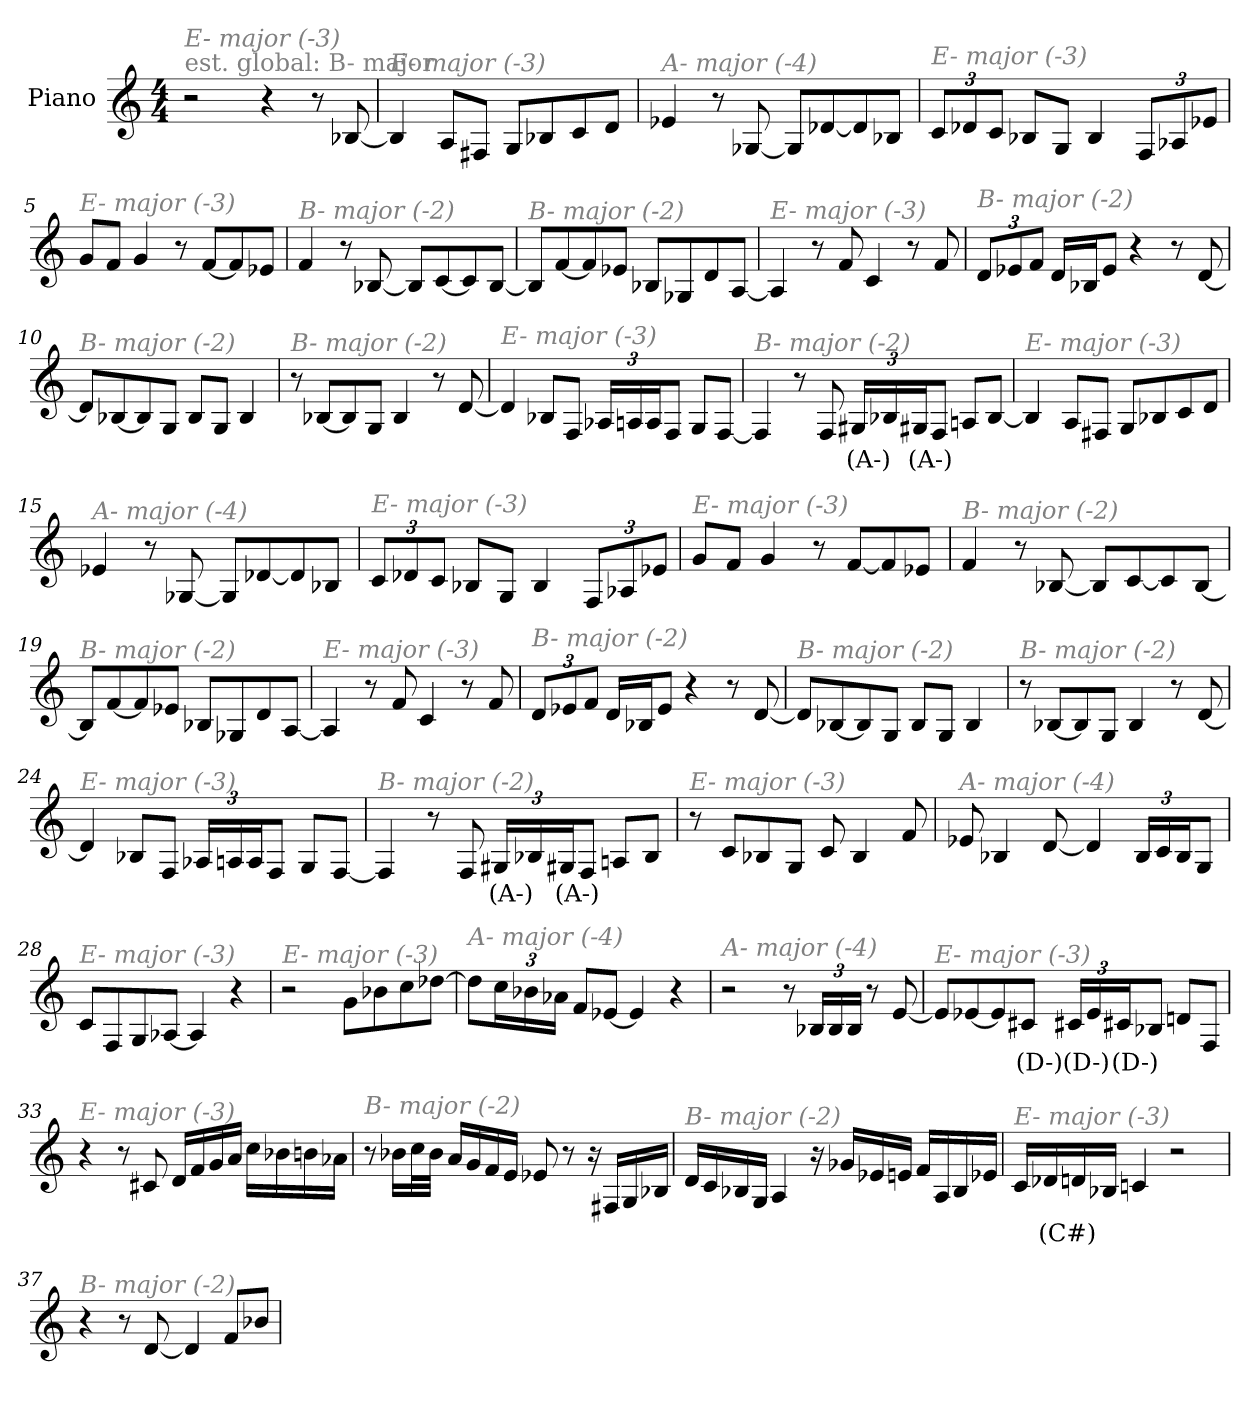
**kern	**text
*part1	*part1
*staff1	*staff1
*I"Piano	*
*I'Pno	*
*clefG2	*
*k[]	*
*M4/4	*
*MM184	*
=1	=1
!LO:TX:a:color=#808080:t=est. global&colon; B- major	!
!LO:TX:i:color=#808080:t=E- major (-3)	!
2r	.
4r	.
8r	.
[8B-X/	.
=2	=2
!LO:TX:i:color=#808080:t=E- major (-3)	!
4B-/]	.
8A/L	.
8F#X/J	.
8G/L	.
8B-X/	.
8c/	.
8d/J	.
=3	=3
!LO:TX:i:color=#808080:t=A- major (-4)	!
4e-X/	.
8r	.
[8G-X/	.
8G-/L]	.
[8d-X/	.
8d-/]	.
8B-X/J	.
=4	=4
*Xbrackettup	*
!LO:TX:i:color=#808080:t=E- major (-3)	!
12c/L	.
12d-X/	.
12c/J	.
8B-X/L	.
8G/J	.
4B-/	.
12F/L	.
12A-X/	.
12e-X/J	.
!!LO:LB:g=z
=5	=5
!LO:TX:i:color=#808080:t=E- major (-3)	!
8g/L	.
8f/J	.
4g/	.
8r	.
[8f/L	.
8f/]	.
8e-X/J	.
=6	=6
!LO:TX:i:color=#808080:t=B- major (-2)	!
4f/	.
8r	.
[8B-X/	.
8B-/L]	.
[8c/	.
8c/]	.
[8B-/J	.
=7	=7
!LO:TX:i:color=#808080:t=B- major (-2)	!
8B-/L]	.
[8f/	.
8f/]	.
8e-X/J	.
8B-X/L	.
8G-X/	.
8d/	.
[8A/J	.
=8	=8
!LO:TX:i:color=#808080:t=E- major (-3)	!
4A/]	.
8r	.
8f/	.
4c/	.
8r	.
8f/	.
!!LO:LB:g=z
=9	=9
!LO:TX:i:color=#808080:t=B- major (-2)	!
12d/L	.
12e-X/	.
12f/J	.
16d/LL	.
16B-X/J	.
8e-/J	.
4r	.
8r	.
[8d/	.
=10	=10
!LO:TX:i:color=#808080:t=B- major (-2)	!
8d/L]	.
[8B-X/	.
8B-/]	.
8G/J	.
8B-/L	.
8G/J	.
4B-/	.
=11	=11
!LO:TX:i:color=#808080:t=B- major (-2)	!
8r	.
[8B-X/L	.
8B-/]	.
8G/J	.
4B-/	.
8r	.
[8d/	.
=12	=12
!LO:TX:i:color=#808080:t=E- major (-3)	!
4d/]	.
8B-X/L	.
8F/J	.
24A-X/LL	.
24An/	.
24A/J	.
8F/J	.
8G/L	.
[8F/J	.
!!LO:LB:g=z
=13	=13
!LO:TX:i:color=#808080:t=B- major (-2)	!
4F/]	.
8r	.
8F/	.
24G#Xi/LL	(A-)
24B-X/	.
24G#Xi/J	(A-)
8F/J	.
8An/L	.
[8B-/J	.
=14	=14
!LO:TX:i:color=#808080:t=E- major (-3)	!
4B-/]	.
8A/L	.
8F#X/J	.
8G/L	.
8B-X/	.
8c/	.
8d/J	.
=15	=15
!LO:TX:i:color=#808080:t=A- major (-4)	!
4e-X/	.
8r	.
[8G-X/	.
8G-/L]	.
[8d-X/	.
8d-/]	.
8B-X/J	.
!!LO:LB:g=z
=16	=16
!LO:TX:i:color=#808080:t=E- major (-3)	!
12c/L	.
12d-X/	.
12c/J	.
8B-X/L	.
8G/J	.
4B-/	.
12F/L	.
12A-X/	.
12e-X/J	.
=17	=17
!LO:TX:i:color=#808080:t=E- major (-3)	!
8g/L	.
8f/J	.
4g/	.
8r	.
[8f/L	.
8f/]	.
8e-X/J	.
=18	=18
!LO:TX:i:color=#808080:t=B- major (-2)	!
4f/	.
8r	.
[8B-X/	.
8B-/L]	.
[8c/	.
8c/]	.
[8B-/J	.
=19	=19
!LO:TX:i:color=#808080:t=B- major (-2)	!
8B-/L]	.
[8f/	.
8f/]	.
8e-X/J	.
8B-X/L	.
8G-X/	.
8d/	.
[8A/J	.
!!LO:LB:g=z
=20	=20
!LO:TX:i:color=#808080:t=E- major (-3)	!
4A/]	.
8r	.
8f/	.
4c/	.
8r	.
8f/	.
=21	=21
!LO:TX:i:color=#808080:t=B- major (-2)	!
12d/L	.
12e-X/	.
12f/J	.
16d/LL	.
16B-X/J	.
8e-/J	.
4r	.
8r	.
[8d/	.
=22	=22
!LO:TX:i:color=#808080:t=B- major (-2)	!
8d/L]	.
[8B-X/	.
8B-/]	.
8G/J	.
8B-/L	.
8G/J	.
4B-/	.
=23	=23
!LO:TX:i:color=#808080:t=B- major (-2)	!
8r	.
[8B-X/L	.
8B-/]	.
8G/J	.
4B-/	.
8r	.
[8d/	.
!!LO:LB:g=z
=24	=24
!LO:TX:i:color=#808080:t=E- major (-3)	!
4d/]	.
8B-X/L	.
8F/J	.
24A-X/LL	.
24An/	.
24A/J	.
8F/J	.
8G/L	.
[8F/J	.
=25	=25
!LO:TX:i:color=#808080:t=B- major (-2)	!
4F/]	.
8r	.
8F/	.
24G#Xi/LL	(A-)
24B-X/	.
24G#Xi/J	(A-)
8F/J	.
8An/L	.
8B-/J	.
=26	=26
!LO:TX:i:color=#808080:t=E- major (-3)	!
8r	.
8c/L	.
8B-X/	.
8G/J	.
8c/	.
4B-/	.
8f/	.
!!LO:LB:g=z
=27	=27
!LO:TX:i:color=#808080:t=A- major (-4)	!
8e-X/	.
4B-X/	.
[8d/	.
4d/]	.
24B-/LL	.
24c/	.
24B-/J	.
8G/J	.
=28	=28
!LO:TX:i:color=#808080:t=E- major (-3)	!
8c/L	.
8F/	.
8G/	.
[8A-X/J	.
4A-/]	.
4r	.
=29	=29
!LO:TX:i:color=#808080:t=E- major (-3)	!
2r	.
8g\L	.
8b-X\	.
8cc\	.
[8dd-X\J	.
=30	=30
!LO:TX:i:color=#808080:t=A- major (-4)	!
8dd-\L]	.
24cc\L	.
24b-X\	.
24a-X\JJ	.
8f/L	.
[8e-X/J	.
4e-/]	.
4r	.
!!LO:LB:g=z
=31	=31
!LO:TX:i:color=#808080:t=A- major (-4)	!
2r	.
8r	.
24B-X/LL	.
24B-/	.
24B-/JJ	.
8r	.
[8e/	.
=32	=32
!LO:TX:i:color=#808080:t=E- major (-3)	!
8e/L]	.
[8e-X/	.
8e-/]	.
8c#Xi/J	(D-)
24c#Xi/LL	(D-)
24e-/	.
24c#Xi/J	(D-)
8B-X/J	.
8dn/L	.
8F/J	.
=33	=33
!LO:TX:i:color=#808080:t=E- major (-3)	!
4r	.
8r	.
8c#X/	.
16d/LL	.
16f/	.
16g/	.
16a/JJ	.
16cc\LL	.
16b-X\	.
16bn\	.
16a-X\JJ	.
!!LO:LB:g=z
=34	=34
!LO:TX:i:color=#808080:t=B- major (-2)	!
8r	.
16b-X\LL	.
32cc\L	.
32b-\JJJ	.
16a/LL	.
16g/	.
16f/	.
16e/JJ	.
8e-X/	.
8r	.
16r	.
16F#X/LL	.
16G/	.
16B-X/JJ	.
=35	=35
!LO:TX:i:color=#808080:t=B- major (-2)	!
16d/LL	.
16c/	.
16B-X/	.
16G/JJ	.
4A/	.
16r	.
16g-X/LL	.
16e-X/	.
16en/JJ	.
16f/LL	.
16A/	.
16B-/	.
16e-X/JJ	.
=36	=36
!LO:TX:i:color=#808080:t=E- major (-3)	!
16c/LL	.
16d-Xi/	(C#)
16d/	.
16B-X/JJ	.
4cn/	.
2r	.
!!LO:PB:g=z
=37	=37
!LO:TX:i:color=#808080:t=B- major (-2)	!
4r	.
8r	.
[8d/	.
4d/]	.
8f/L	.
8b-X/J	.
=	=
*-	*-
